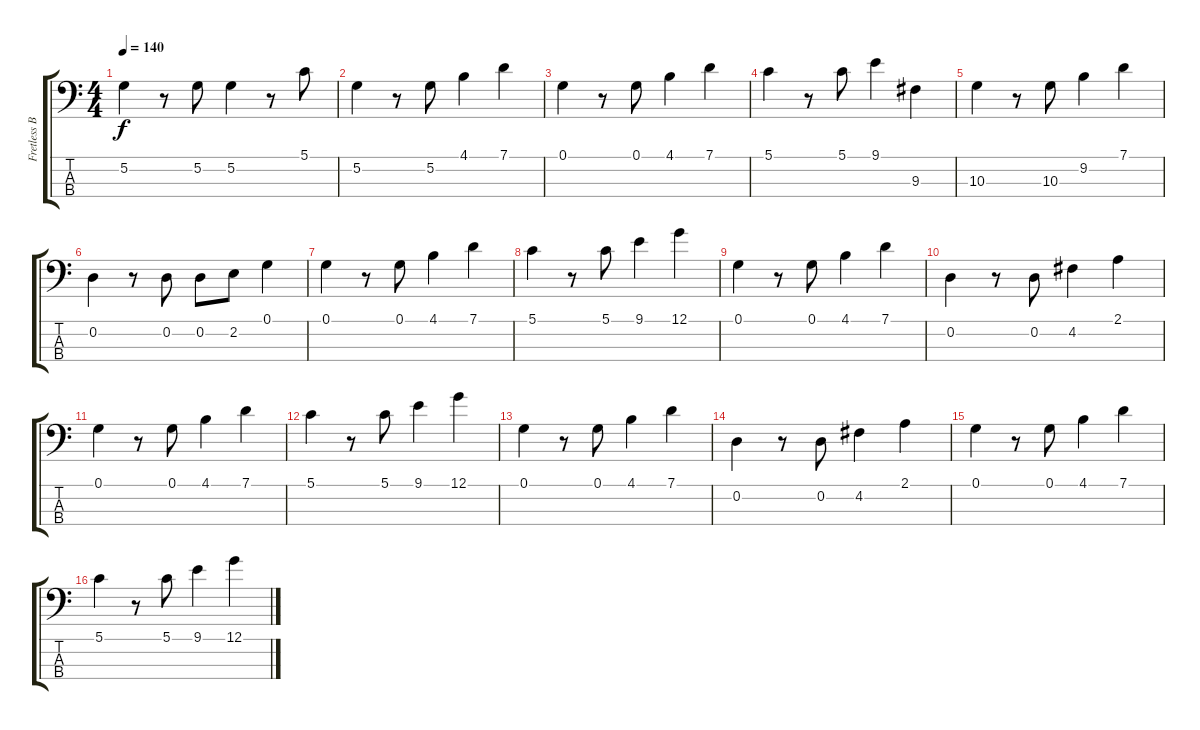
\track ("Fretless Bass" "Fretless B") {instrument fretlessbass}
\staff {score tabs}
\tuning (G2 D2 A1 E1) {hide}
\ts (4 4)
\tempo 140
\clef f4
\ks c
5.2.4{dy f} r.8 5.2.8 5.2.4 r.8 5.1.8 |
5.2.4 r.8 5.2.8 4.1.4 7.1.4 |
0.1.4 r.8 0.1.8 4.1.4 7.1.4 |
5.1.4 r.8 5.1.8 9.1.4 9.3.4 |
10.3.4 r.8 10.3.8 9.2.4 7.1.4 |
0.2.4 r.8 0.2.8 0.2.8 2.2.8 0.1.4 |
0.1.4 r.8 0.1.8 4.1.4 7.1.4 |
5.1.4 r.8 5.1.8 9.1.4 12.1.4 |
0.1.4 r.8 0.1.8 4.1.4 7.1.4 |
0.2.4 r.8 0.2.8 4.2.4 2.1.4 |
0.1.4 r.8 0.1.8 4.1.4 7.1.4 |
5.1.4 r.8 5.1.8 9.1.4 12.1.4 |
0.1.4 r.8 0.1.8 4.1.4 7.1.4 |
0.2.4 r.8 0.2.8 4.2.4 2.1.4 |
0.1.4 r.8 0.1.8 4.1.4 7.1.4 |
5.1.4 r.8 5.1.8 9.1.4 12.1.4
